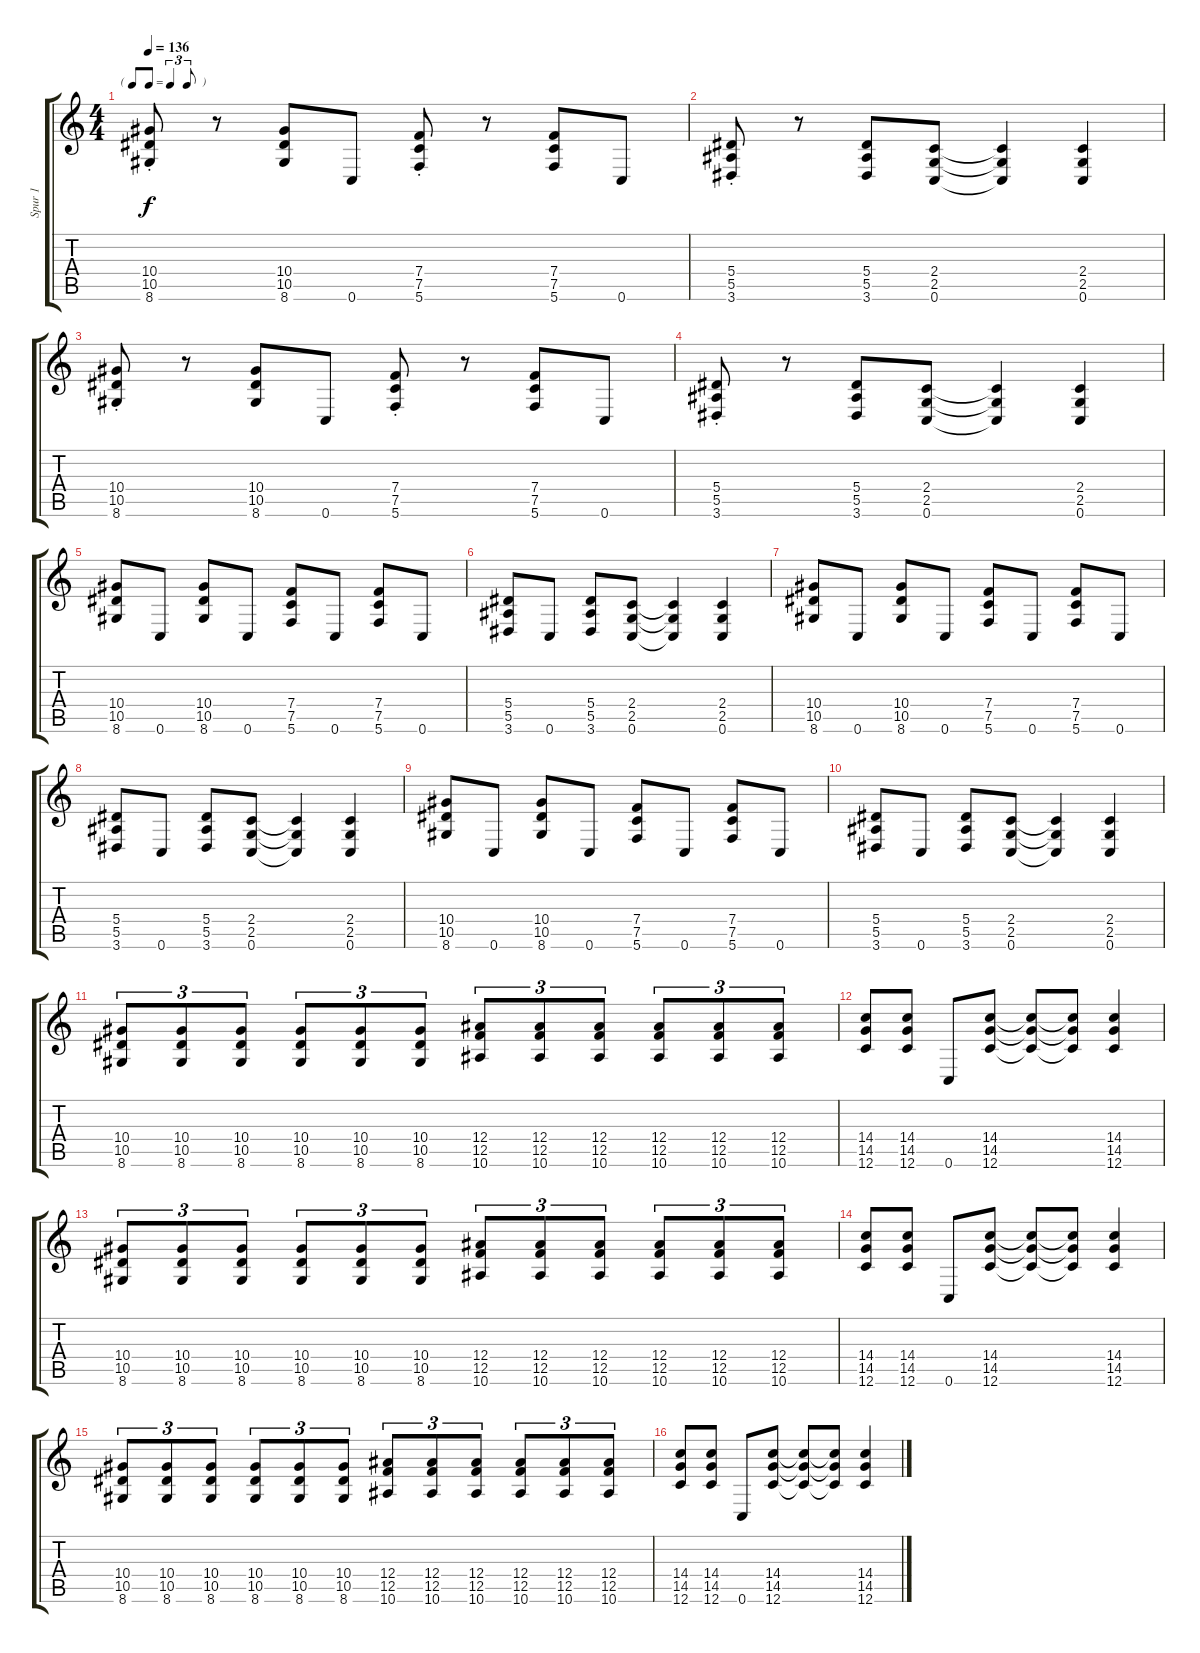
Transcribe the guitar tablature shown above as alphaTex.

\track ("Spur 1" "Spur 1") {instrument distortionguitar}
\staff {score tabs}
\tuning (C4 G3 Eb3 Bb2 F2 C2) {hide}
\ts (4 4)
\tf triplet8th
\tempo 136
\clef g2
\ks c
(10.4{st} 10.5{st} 8.6{st}).8{dy f} r.8 (10.4 10.5 8.6).8 0.6.8 (7.4{st} 7.5{st} 5.6{st}).8 r.8 (7.4 7.5 5.6).8 0.6.8 |
(5.4{st} 5.5{st} 3.6{st}).8 r.8 (5.4 5.5 3.6).8 (2.4 2.5 0.6).8 (2.4{t} 2.5{t} 0.6{t}).4 (2.4 2.5 0.6).4 |
(10.4{st} 10.5{st} 8.6{st}).8 r.8 (10.4 10.5 8.6).8 0.6.8 (7.4{st} 7.5{st} 5.6{st}).8 r.8 (7.4 7.5 5.6).8 0.6.8 |
(5.4{st} 5.5{st} 3.6{st}).8 r.8 (5.4 5.5 3.6).8 (2.4 2.5 0.6).8 (2.4{t} 2.5{t} 0.6{t}).4 (2.4 2.5 0.6).4 |
(10.4 10.5 8.6).8 0.6.8 (10.4 10.5 8.6).8 0.6.8 (7.4 7.5 5.6).8 0.6.8 (7.4 7.5 5.6).8 0.6.8 |
(5.4 5.5 3.6).8 0.6.8 (5.4 5.5 3.6).8 (2.4 2.5 0.6).8 (2.4{t} 2.5{t} 0.6{t}).4 (2.4 2.5 0.6).4 |
(10.4 10.5 8.6).8 0.6.8 (10.4 10.5 8.6).8 0.6.8 (7.4 7.5 5.6).8 0.6.8 (7.4 7.5 5.6).8 0.6.8 |
(5.4 5.5 3.6).8 0.6.8 (5.4 5.5 3.6).8 (2.4 2.5 0.6).8 (2.4{t} 2.5{t} 0.6{t}).4 (2.4 2.5 0.6).4 |
(10.4 10.5 8.6).8 0.6.8 (10.4 10.5 8.6).8 0.6.8 (7.4 7.5 5.6).8 0.6.8 (7.4 7.5 5.6).8 0.6.8 |
(5.4 5.5 3.6).8 0.6.8 (5.4 5.5 3.6).8 (2.4 2.5 0.6).8 (2.4{t} 2.5{t} 0.6{t}).4 (2.4 2.5 0.6).4 |
(10.4 10.5 8.6).8{tu (3 2)} (10.4 10.5 8.6).8{tu (3 2)} (10.4 10.5 8.6).8{tu (3 2)} (10.4 10.5 8.6).8{tu (3 2)} (10.4 10.5 8.6).8{tu (3 2)} (10.4 10.5 8.6).8{tu (3 2)} (12.4 12.5 10.6).8{tu (3 2)} (12.4 12.5 10.6).8{tu (3 2)} (12.4 12.5 10.6).8{tu (3 2)} (12.4 12.5 10.6).8{tu (3 2)} (12.4 12.5 10.6).8{tu (3 2)} (12.4 12.5 10.6).8{tu (3 2)} |
(14.4 14.5 12.6).8 (14.4 14.5 12.6).8 0.6.8 (14.4 14.5 12.6).8 (14.4{t} 14.5{t} 12.6{t}).8 (14.4{t} 14.5{t} 12.6{t}).8 (14.4 14.5 12.6).4 |
(10.4 10.5 8.6).8{tu (3 2)} (10.4 10.5 8.6).8{tu (3 2)} (10.4 10.5 8.6).8{tu (3 2)} (10.4 10.5 8.6).8{tu (3 2)} (10.4 10.5 8.6).8{tu (3 2)} (10.4 10.5 8.6).8{tu (3 2)} (12.4 12.5 10.6).8{tu (3 2)} (12.4 12.5 10.6).8{tu (3 2)} (12.4 12.5 10.6).8{tu (3 2)} (12.4 12.5 10.6).8{tu (3 2)} (12.4 12.5 10.6).8{tu (3 2)} (12.4 12.5 10.6).8{tu (3 2)} |
(14.4 14.5 12.6).8 (14.4 14.5 12.6).8 0.6.8 (14.4 14.5 12.6).8 (14.4{t} 14.5{t} 12.6{t}).8 (14.4{t} 14.5{t} 12.6{t}).8 (14.4 14.5 12.6).4 |
(10.4 10.5 8.6).8{tu (3 2)} (10.4 10.5 8.6).8{tu (3 2)} (10.4 10.5 8.6).8{tu (3 2)} (10.4 10.5 8.6).8{tu (3 2)} (10.4 10.5 8.6).8{tu (3 2)} (10.4 10.5 8.6).8{tu (3 2)} (12.4 12.5 10.6).8{tu (3 2)} (12.4 12.5 10.6).8{tu (3 2)} (12.4 12.5 10.6).8{tu (3 2)} (12.4 12.5 10.6).8{tu (3 2)} (12.4 12.5 10.6).8{tu (3 2)} (12.4 12.5 10.6).8{tu (3 2)} |
(14.4 14.5 12.6).8 (14.4 14.5 12.6).8 0.6.8 (14.4 14.5 12.6).8 (14.4{t} 14.5{t} 12.6{t}).8 (14.4{t} 14.5{t} 12.6{t}).8 (14.4 14.5 12.6).4
